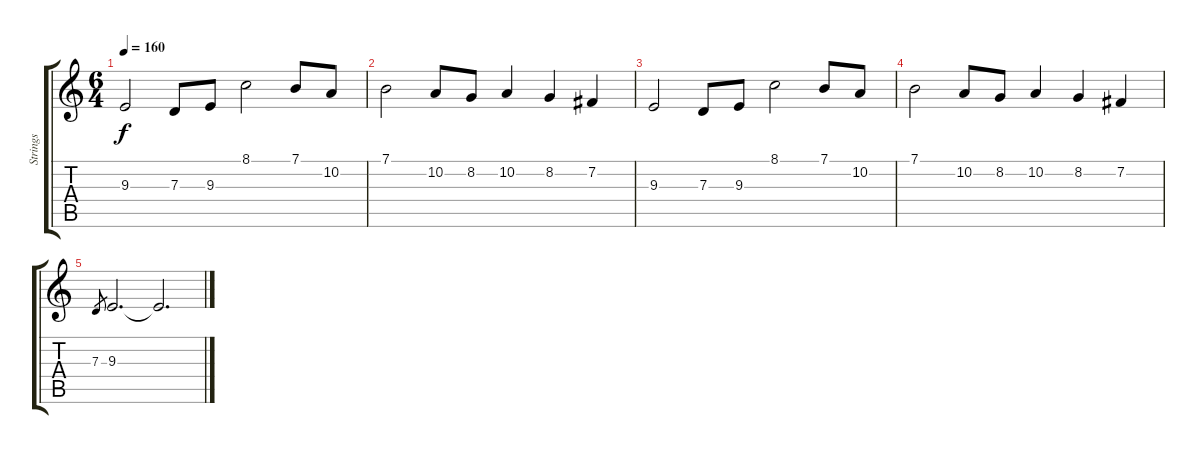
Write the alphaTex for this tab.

\track ("Strings" "Strings") {instrument stringensemble1}
\staff {score tabs}
\tuning (E4 B3 G3 D3 A2 E2) {hide}
\ts (6 4)
\tempo 160
\clef g2
\ks c
9.3.2{dy f} 7.3.8 9.3.8 8.1.2 7.1.8 10.2.8 |
7.1.2 10.2.8 8.2.8 10.2.4 8.2.4 7.2.4 |
9.3.2 7.3.8 9.3.8 8.1.2 7.1.8 10.2.8 |
7.1.2 10.2.8 8.2.8 10.2.4 8.2.4 7.2.4 |
7.3.8{gr} 9.3.2{d} 9.3{t}.2{d}
